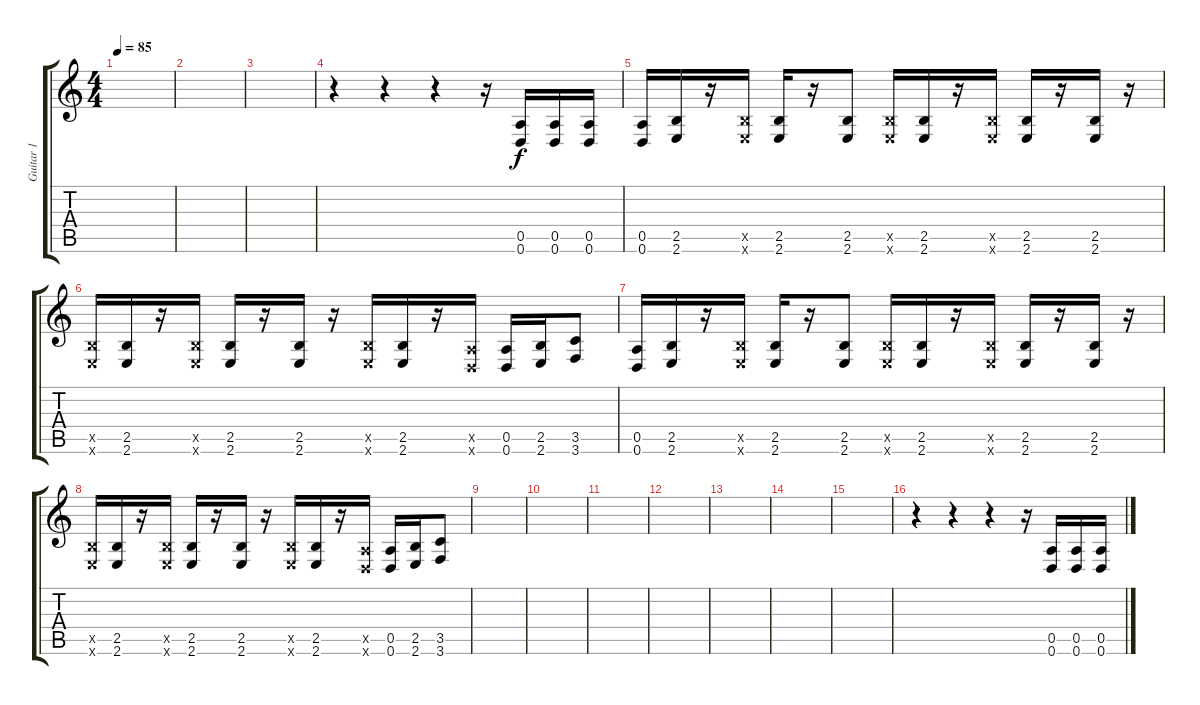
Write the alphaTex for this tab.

\track ("Guitar 1" "Guitar 1") {instrument distortionguitar}
\staff {score tabs}
\tuning (E4 B3 G3 D3 A2 D2) {hide}
\ts (4 4)
\tempo 85
\clef g2
\ks c
|
|
|
r.4 r.4 r.4 r.16 (0.5 0.6).16 (0.5 0.6).16 (0.5 0.6).16 |
(0.5 0.6).16 (2.5 2.6).16 r.16 (2.5{x} 2.6{x}).16 (2.5 2.6).16 r.16 (2.5 2.6).8 (2.5{x} 2.6{x}).16 (2.5 2.6).16 r.16 (2.5{x} 2.6{x}).16 (2.5 2.6).16 r.16 (2.5 2.6).16 r.16 |
(2.5{x} 2.6{x}).16 (2.5 2.6).16 r.16 (2.5{x} 2.6{x}).16 (2.5 2.6).16 r.16 (2.5 2.6).16 r.16 (2.5{x} 2.6{x}).16 (2.5 2.6).16 r.16 (0.5{x} 0.6{x}).16 (0.5 0.6).16 (2.5 2.6).16 (3.5 3.6).8 |
(0.5 0.6).16 (2.5 2.6).16 r.16 (2.5{x} 2.6{x}).16 (2.5 2.6).16 r.16 (2.5 2.6).8 (2.5{x} 2.6{x}).16 (2.5 2.6).16 r.16 (2.5{x} 2.6{x}).16 (2.5 2.6).16 r.16 (2.5 2.6).16 r.16 |
(2.5{x} 2.6{x}).16 (2.5 2.6).16 r.16 (2.5{x} 2.6{x}).16 (2.5 2.6).16 r.16 (2.5 2.6).16 r.16 (2.5{x} 2.6{x}).16 (2.5 2.6).16 r.16 (0.5{x} 0.6{x}).16 (0.5 0.6).16 (2.5 2.6).16 (3.5 3.6).8 |
|
|
|
|
|
|
|
r.4 r.4 r.4 r.16 (0.5 0.6).16 (0.5 0.6).16 (0.5 0.6).16
